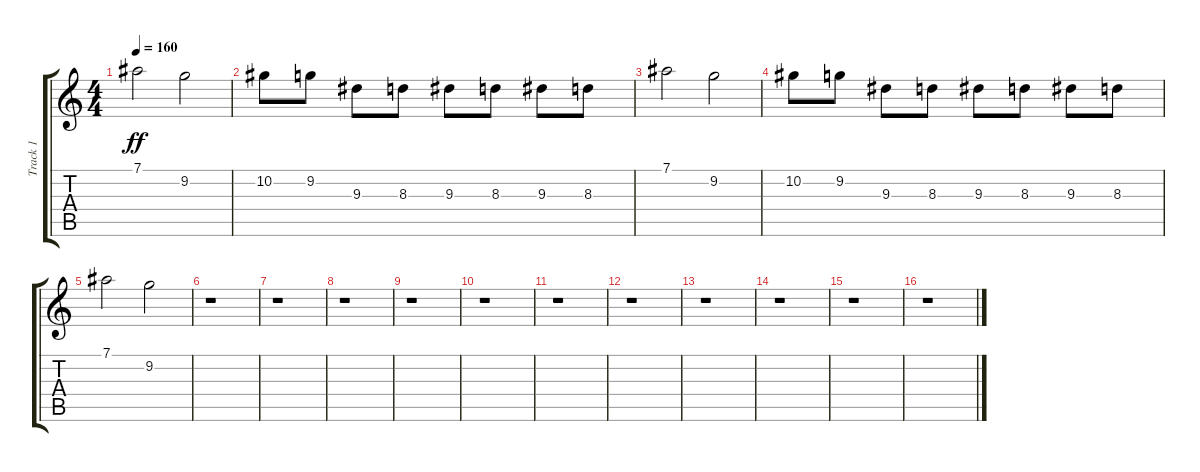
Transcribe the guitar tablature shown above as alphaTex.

\track ("Track 1" "Track 1") {instrument acousticguitarsteel}
\staff {score tabs}
\tuning (Eb4 Bb3 Gb3 Db3 Ab2 Db2) {hide}
\ts (4 4)
\tempo 160
\clef g2
\ks c
7.1.2{dy ff} 9.2.2 |
10.2.8 9.2.8 9.3.8 8.3.8 9.3.8 8.3.8 9.3.8 8.3.8 |
7.1.2 9.2.2 |
10.2.8 9.2.8 9.3.8 8.3.8 9.3.8 8.3.8 9.3.8 8.3.8 |
7.1.2 9.2.2 |
r.1 |
r.1 |
r.1 |
r.1 |
r.1 |
r.1 |
r.1 |
r.1 |
r.1 |
r.1 |
r.1
